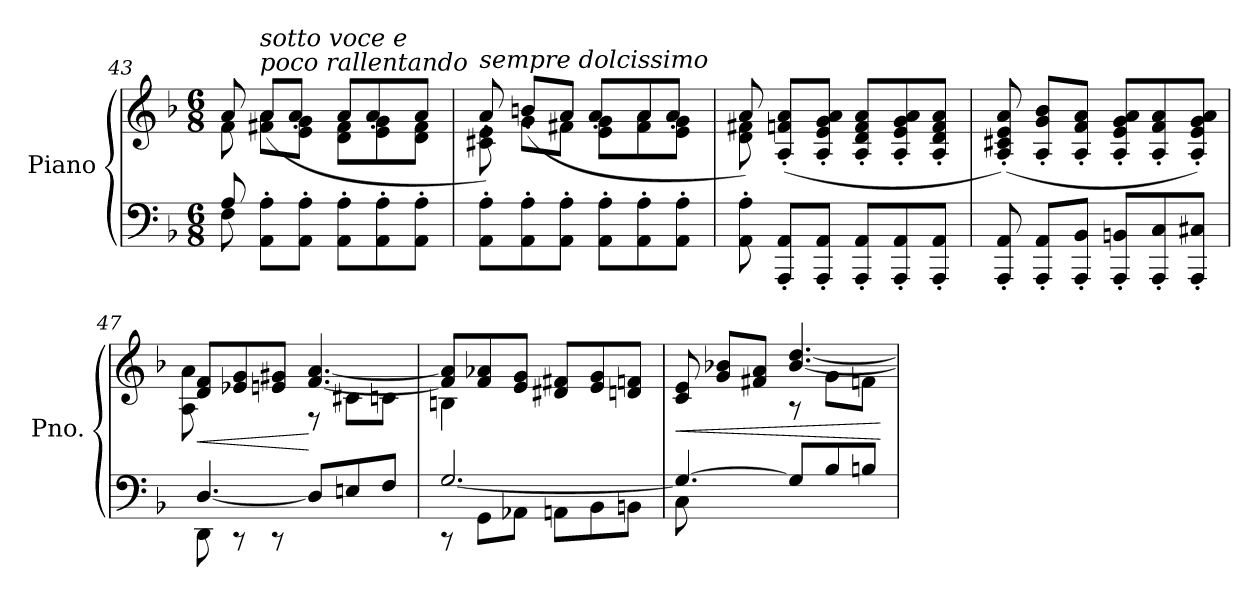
**kern	**kern	**dynam
*part1	*part1	*part1
*staff2	*staff1	*staff1/2
*I"Piano	*	*
*I'Pno.	*	*
*clefF4	*clefG2	*
*k[b-]	*k[b-]	*
*M6/8	*M6/8	*
=43	=43	=43
*^	*^	*
8F\	8A/	8f\	8a/	.
!	!	!LO:TX:a:i:t=poco rallentando	!	!
!	!	!LO:TX:a:i:t=sotto voce e	!	!
8AA\' 8A\'L	2ryy	8f#X\ 8a\L	(8a'/L	.
8AA\' 8A\'J	.	8e\ 8g\J	8a'/J	.
8AA\' 8A\'L	.	8d\ 8f#\L	8a'/L	.
8AA\' 8A\'	.	8e\ 8g\	8a'/	.
8AA\' 8A\'J	8ryy	8d\ 8f#\J	8a'/J	.
!!LO:LB:g=z	!!
=44	=44	=44	=44	=44
!	!	!LO:TX:a:i:t=sempre dolcissimo	!	!
*v	*v	*	*	*
8AA\' 8A\'L	8c#X\ 8e\	8a'/)	.
8AA\' 8A\'	8g\L	(8bn'/L	.
8AA\' 8A\'J	8f#X\J	8a'/J	.
8AA\' 8A\'L	8e\ 8g\L	8a'/L	.
8AA\' 8A\'	8f#\ 8a\	8a'/	.
8AA\' 8A\'J	8e\ 8g\J	8a'/J	.
=45	=45	=45	=45
8AA\' 8A\'	8d\ 8f#X\	8a'/)	.
8AAA/' 8AA/'L	(8A/' 8fn/' 8a/'L	2ryy	.
8AAA/' 8AA/'J	8A/' 8e/' 8g/' 8a/'J	.	.
8AAA/' 8AA/'L	8A/' 8d/' 8f/' 8a/'L	.	.
8AAA/' 8AA/'	8A/' 8e/' 8g/' 8a/'	.	.
8AAA/' 8AA/'J	8A/' 8d/' 8f/' 8a/'J	8ryy	.
*	*v	*v	*
=46	=46	=46
8AAA/' 8AA/'	(8A/' 8c#X/' 8e/' 8a/')	.
8AAA/' 8AA/'L	8A/' 8g/' 8b-/'L	.
8AAA/' 8BB-/'J	8A/' 8f/' 8a/'J	.
8AAA/' 8BBn/'L	8A/' 8e/' 8g/' 8a/'L	.
8AAA/' 8C/'	8A/' 8f/' 8a/'	.
8AAA/' 8C#X/'J	8A/' 8e/' 8g/' 8a/'J)	.
=47	=47	=47
*^	*	*
!	!	!	!LO:HP:b
*	*	*^	*
8DD\	[4.D/	8d/ 8f/L	8A\ 8a\	<
8rCC	.	8e-X/ 8g/	4ryy	.
8rCC	.	8en/ 8g#X/J	.	.
8D/L]	4.ryy	8rF	[4.f/ [4.a/	[
8En/	.	8c#X\L	.	.
8F/J	.	8cn\J	.	.
=48	=48	=48	=48	=48
8rCC	[2.G/	8f/] 8a/]L	4Bn\	.
8GG\L	.	8f/ 8a-X/	.	.
8AA-X\J	.	8e/ 8g/J	2ryy	.
8AAn\L	.	8d#X/ 8f#X/L	.	.
8BB-\	.	8e/ 8g/	.	.
8BBn\J	.	8dn/ 8fn/J	.	.
!!LO:LB:g=z	!!
=49	=49	=49	=49	=49
!	!	!	!	!LO:HP:b
4.G/_	8C\	8c/ 8e/	4.ryy	<
.	2ryy	8g/ 8b-X/L	.	.
.	.	8f#X/ 8a/J	.	.
8G/L]	.	8rA	[4.b-/ [4.dd/	.
8B-/	.	8g\L	.	.
8Bn/J	8ryy	8fn\J	.	.
*v	*v	*	*	*
*	*v	*v	*
.	.	[
=	=	=
*-	*-	*-
